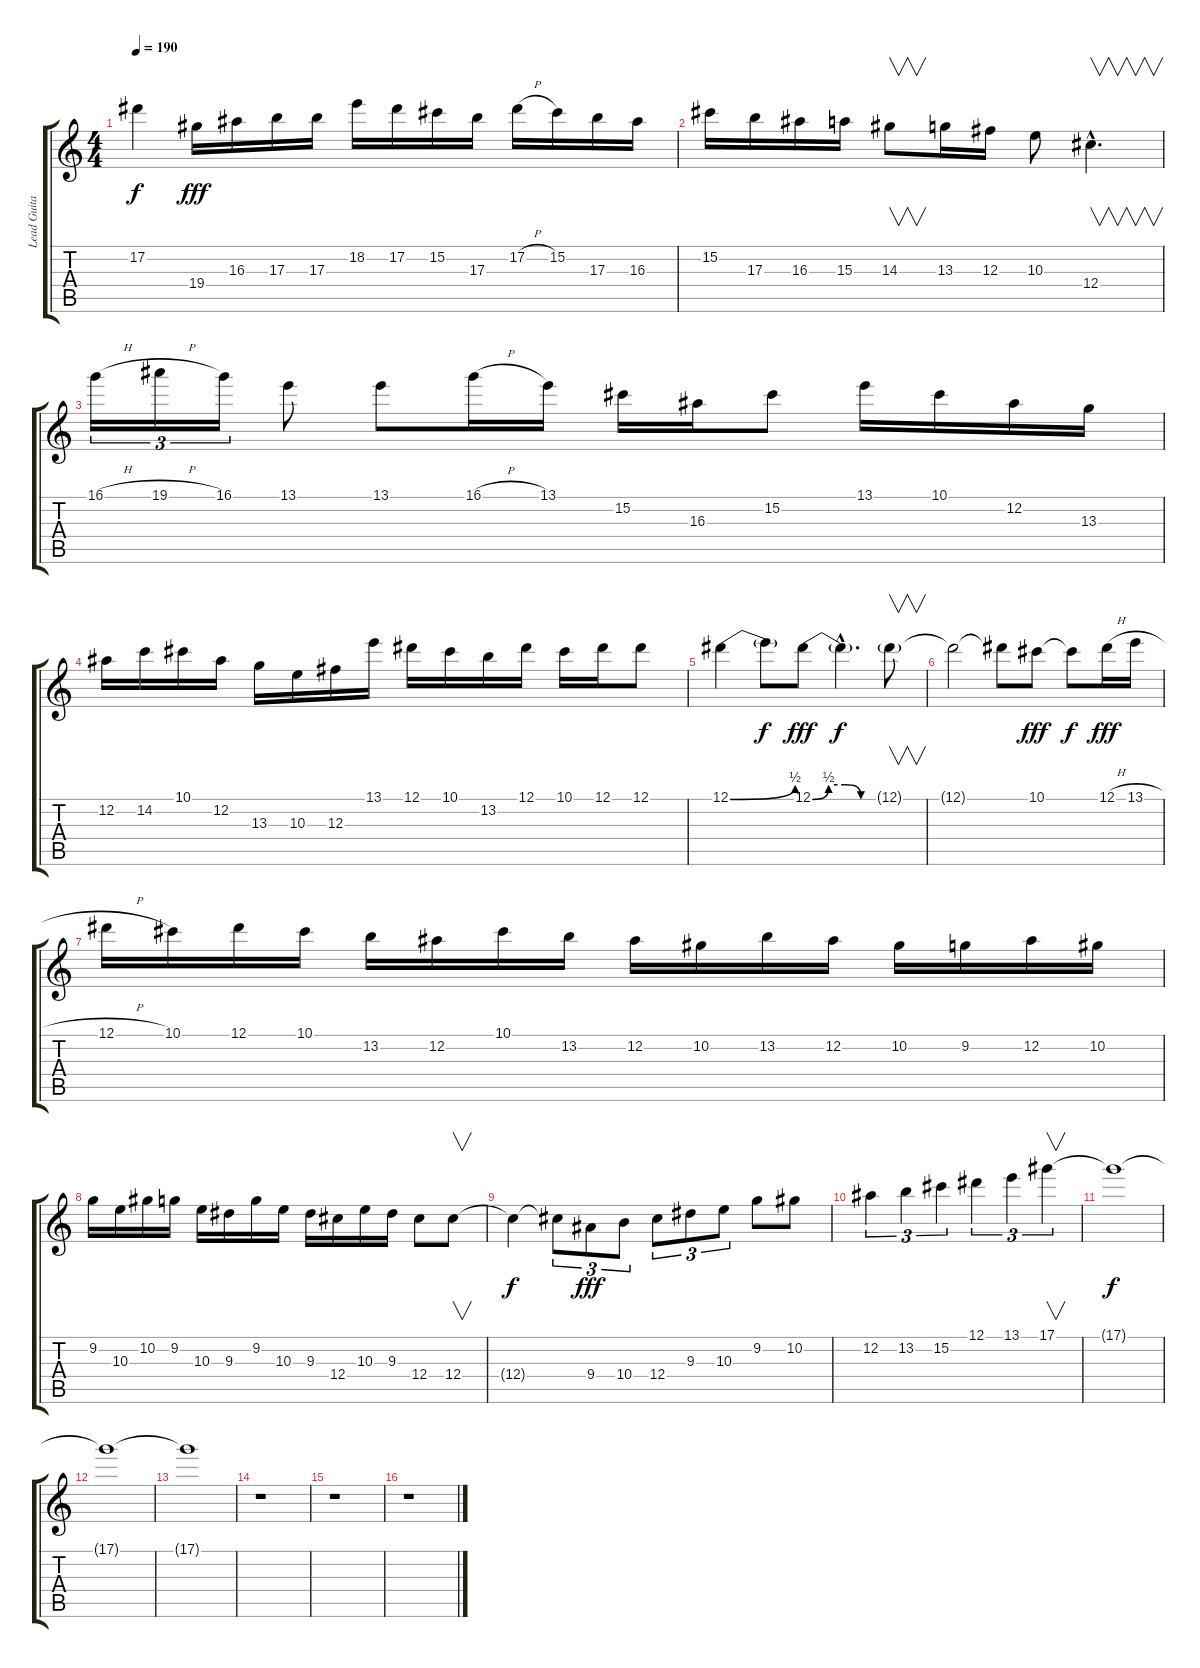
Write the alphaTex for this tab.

\track ("Lead Guitar" "Lead Guita") {instrument overdrivenguitar}
\staff {score tabs}
\tuning (Eb4 Bb3 Gb3 Db3 Ab2 Eb2) {hide}
\ts (4 4)
\tempo 190
\clef g2
\ks c
17.2{t}.4{dy f} 19.4.16{dy fff} 16.3.16 17.3.16 17.3.16 18.2.16 17.2.16 15.2.16 17.3.16 17.2{h}.16 15.2.16 17.3.16 16.3.16 |
15.2.16 17.3.16 16.3.16 15.3.16 14.3.8{v} 13.3.16 12.3.16 10.3.8 12.4{hac}.4{v d} |
16.1{h}.16{tu (3 2)} 19.1{h}.16{tu (3 2)} 16.1.16{tu (3 2)} 13.1.8 13.1.8 16.1{h}.16 13.1.16 15.2.16 16.3.16 15.2.8 13.1.16 10.1.16 12.2.16 13.3.16 |
12.2.16 14.2.16 10.1.16 12.2.16 13.3.16 10.3.16 12.3.16 13.1.16 12.1.16 10.1.16 13.2.16 12.1.16 10.1.16 12.1.16 12.1.8 |
12.1{be (bend 0 0 60 2)}.4 12.1{t}.8{dy f} 12.1{be (custom 0 0 15 2 30 2 45 0 60 0)}.8{dy fff} 12.1{hac t}.4{d dy f} 12.1{g}.8{v} |
12.1{t}.2 12.1{t}.8 10.1.8{dy fff} 10.1{t}.8{dy f} 12.1{h}.16{dy fff} 13.1{h}.16 |
12.1{h}.16 10.1.16 12.1.16 10.1.16 13.2.16 12.2.16 10.1.16 13.2.16 12.2.16 10.2.16 13.2.16 12.2.16 10.2.16 9.2.16 12.2.16 10.2.16 |
9.2.16 10.3.16 10.2.16 9.2.16 10.3.16 9.3.16 9.2.16 10.3.16 9.3.16 12.4.16 10.3.16 9.3.16 12.4.8 12.4.8{v} |
12.4{t}.4{dy f} 12.4{t}.8{tu (3 2)} 9.4.8{tu (3 2) dy fff} 10.4.8{tu (3 2)} 12.4.8{tu (3 2)} 9.3.8{tu (3 2)} 10.3.8{tu (3 2)} 9.2.8 10.2.8{volume 16} |
12.2.4{tu (3 2)} 13.2.4{tu (3 2)} 15.2.4{tu (3 2)} 12.1.4{tu (3 2)} 13.1.4{tu (3 2)} 17.1.4{v tu (3 2)} |
17.1{t}.1{dy f} |
17.1{t}.1 |
17.1{t}.1 |
r.1 |
r.1 |
r.1
